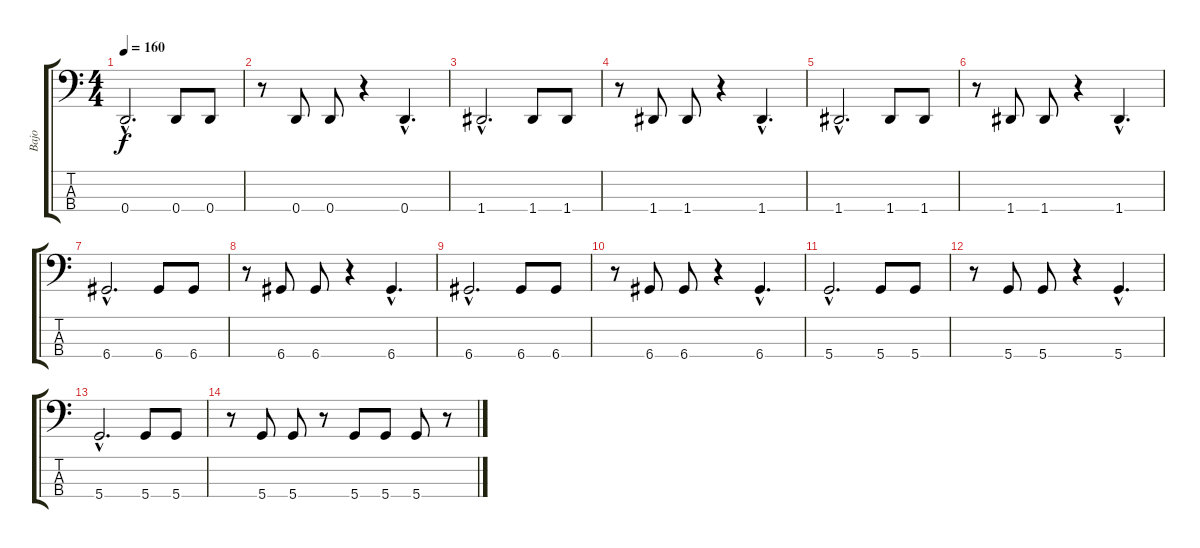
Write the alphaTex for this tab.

\track ("Bajo" "Bajo") {instrument electricbasspick}
\staff {score tabs}
\tuning (F2 C2 G1 D1) {hide}
\ts (4 4)
\tempo 160
\clef f4
\ks c
0.4{hac}.2{d dy f} 0.4.8 0.4.8 |
r.8 0.4.8 0.4.8 r.4 0.4{hac}.4{d} |
1.4{hac}.2{d} 1.4.8 1.4.8 |
r.8 1.4.8 1.4.8 r.4 1.4{hac}.4{d} |
1.4{hac}.2{d} 1.4.8 1.4.8 |
r.8 1.4.8 1.4.8 r.4 1.4{hac}.4{d} |
6.4{hac}.2{d} 6.4.8 6.4.8 |
r.8 6.4.8 6.4.8 r.4 6.4{hac}.4{d} |
6.4{hac}.2{d} 6.4.8 6.4.8 |
r.8 6.4.8 6.4.8 r.4 6.4{hac}.4{d} |
5.4{hac}.2{d} 5.4.8 5.4.8 |
r.8 5.4.8 5.4.8 r.4 5.4{hac}.4{d} |
5.4{hac}.2{d} 5.4.8 5.4.8 |
r.8 5.4.8 5.4.8 r.8 5.4.8 5.4.8 5.4.8 r.8
